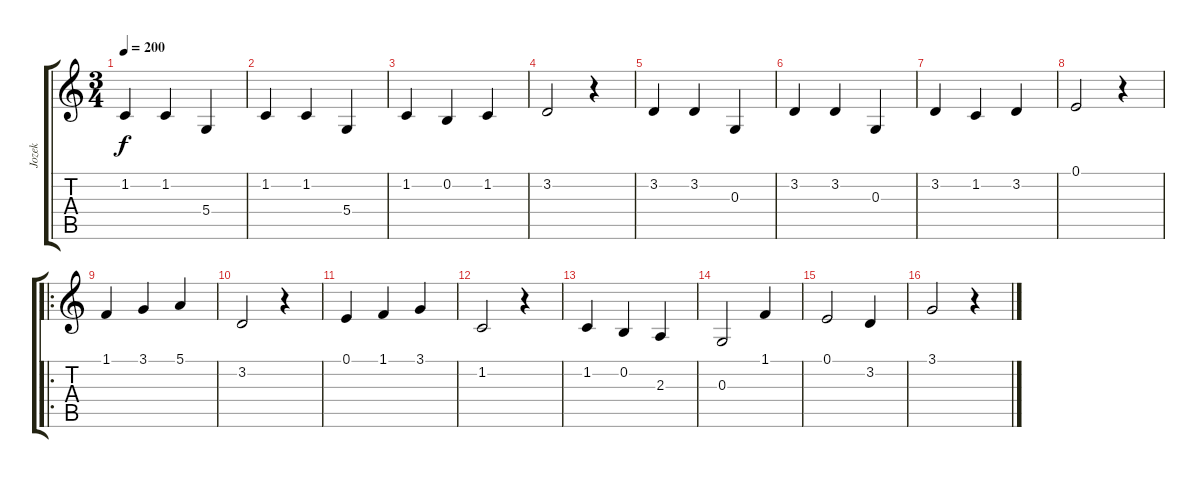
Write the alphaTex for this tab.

\track ("Jozek" "Jozek") {instrument trombone}
\staff {score tabs}
\tuning (E4 B3 G3 D3 A2 E2) {hide}
\ts (3 4)
\tempo 200
\clef g2
\ks c
1.2.4{dy f instrument trombone} 1.2.4 5.4.4 |
1.2.4 1.2.4 5.4.4 |
1.2.4 0.2.4 1.2.4 |
3.2.2 r.4 |
3.2.4 3.2.4 0.3.4 |
3.2.4 3.2.4 0.3.4 |
3.2.4 1.2.4 3.2.4 |
0.1.2 r.4 |
\ro
1.1.4 3.1.4 5.1.4 |
3.2.2 r.4 |
0.1.4 1.1.4 3.1.4 |
1.2.2 r.4 |
1.2.4 0.2.4 2.3.4 |
0.3.2 1.1.4 |
0.1.2 3.2.4 |
3.1.2 r.4
